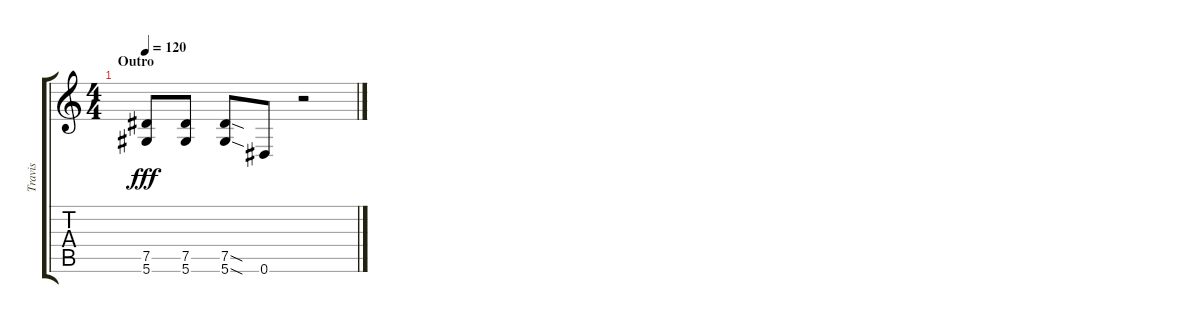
\track ("Travis" "Travis") {instrument distortionguitar}
\staff {score tabs}
\tuning (Eb4 Bb3 Gb3 Db3 Ab2 Eb2) {hide}
\ts (4 4)
\section ("" "Outro")
\tempo 120
\clef g2
\ks c
(7.5 5.6).8{dy fff} (7.5 5.6).8 (7.5{sod} 5.6{sod}).8 0.6.8 r.2
